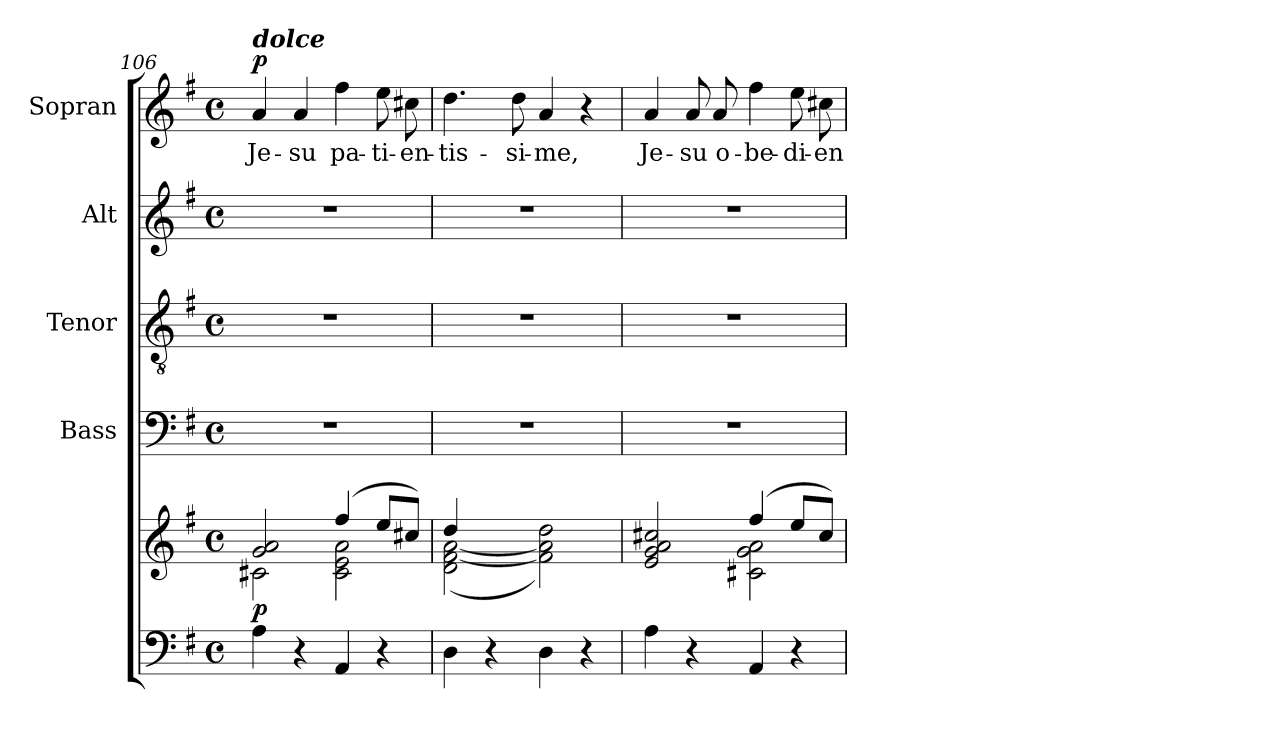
**kern	**kern	**dynam	**kern	**kern	**kern	**kern	**text	**dynam
*part5	*part5	*part5	*part4	*part3	*part2	*part1	*part1	*part1
*staff6	*staff5	*staff5/6	*staff4	*staff3	*staff2	*staff1	*staff1	*staff1
*	*	*	*I"Bass	*I"Tenor	*I"Alt	*I"Sopran	*	*
*	*	*	*I'B.	*I'T.	*I'A.	*I'S.	*	*
*clefF4	*clefG2	*	*clefF4	*clefGv2	*clefG2	*clefG2	*	*
*k[f#]	*k[f#]	*	*k[f#]	*k[f#]	*k[f#]	*k[f#]	*	*
*G:	*G:	*	*G:	*G:	*G:	*G:	*	*
*M4/4	*M4/4	*	*M4/4	*M4/4	*M4/4	*M4/4	*	*
*met(c)	*met(c)	*	*met(c)	*met(c)	*met(c)	*met(c)	*	*
=106	=106	=106	=106	=106	=106	=106	=106	=106
*	*^	*	*	*	*	*	*	*
!	!	!	!	!	!	!	!LO:TX:a:Bi:t=dolce	!	!
!	!	!	!LO:DY:b	!	!	!	!	!LO:LY:b	!LO:DY:a
4A\	2g/ 2a/	2c#X\	p	1r	1r	1r	4a/	Je-	p
!	!	!	!	!	!	!	!	!LO:LY:b	!
4r	.	.	.	.	.	.	4a/	-su	.
!	!	!	!	!	!	!	!	!LO:LY:b	!
4AA/	(4ff#/	2c#\ 2e\ 2a\	.	.	.	.	4ff#\	pa-	.
!	!	!	!	!	!	!	!	!LO:LY:b	!
4r	8ee/L	.	.	.	.	.	8ee\	-ti-	.
!	!	!	!	!	!	!	!	!LO:LY:b	!
.	8cc#X/J)	.	.	.	.	.	8cc#X\	-en-	.
=107	=107	=107	=107	=107	=107	=107	=107	=107	=107
!	!	!	!	!	!	!	!	!LO:LY:b	!
4D\	4dd/	(>2d\ [<2f#\ [<2a\	.	1r	1r	1r	4.dd\	-tis-	.
4r	2.ryy	.	.	.	.	.	.	.	.
!	!	!	!	!	!	!	!	!LO:LY:b	!
.	.	.	.	.	.	.	8dd\	-si-	.
!	!	!	!	!	!	!	!	!LO:LY:b	!
4D\	.	2f#\] 2a\] 2dd\)	.	.	.	.	4a/	-me,	.
4r	.	.	.	.	.	.	4r	.	.
=108	=108	=108	=108	=108	=108	=108	=108	=108	=108
!	!	!	!	!	!	!	!	!LO:LY:b	!
4A\	2e/ 2g/ 2a/ 2cc#X/	2ryy	.	1r	1r	1r	4a/	Je-	.
!	!	!	!	!	!	!	!	!LO:LY:b	!
4r	.	.	.	.	.	.	8a/	-su	.
!	!	!	!	!	!	!	!	!LO:LY:b	!
.	.	.	.	.	.	.	8a/	o-	.
!	!	!	!	!	!	!	!	!LO:LY:b	!
4AA/	(4ff#/	2c#X\ 2g\ 2a\	.	.	.	.	4ff#\	-be-	.
!	!	!	!	!	!	!	!	!LO:LY:b	!
4r	8ee/L	.	.	.	.	.	8ee\	-di-	.
!	!	!	!	!	!	!	!	!LO:LY:b	!
.	8cc#/J)	.	.	.	.	.	8cc#X\	-en-	.
*	*v	*v	*	*	*	*	*	*	*
=	=	=	=	=	=	=	=	=
*-	*-	*-	*-	*-	*-	*-	*-	*-
